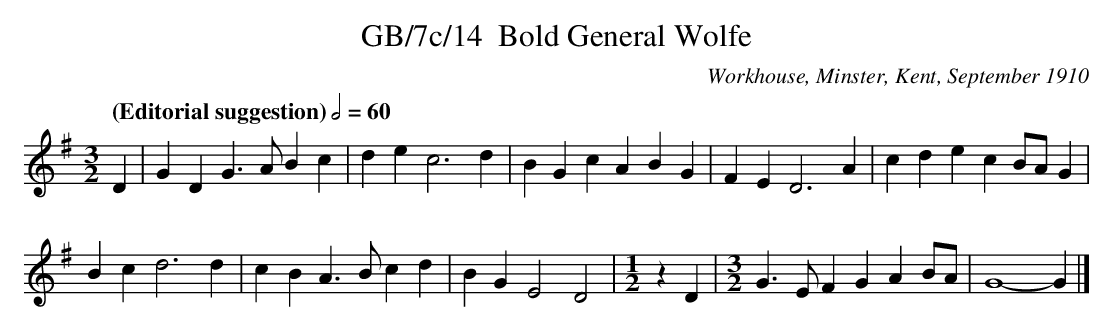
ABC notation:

X:1
T:GB/7c/14  Bold General Wolfe
C:Workhouse, Minster, Kent, September 1910
L:1/4
M:3/2
Q:"(Editorial suggestion)" 1/2=60
K:G
D | G D G3/2 A/ B c | d e c3 d | B G c A B G | F E D3 A | c d e c B/A/ G |
B c d3 d | c B A3/2 B/ c d | B G E2 D2 |[M:1/2] z D |\
[M:3/2] G3/2 E/ F G A B/A/ | G4-G |]
